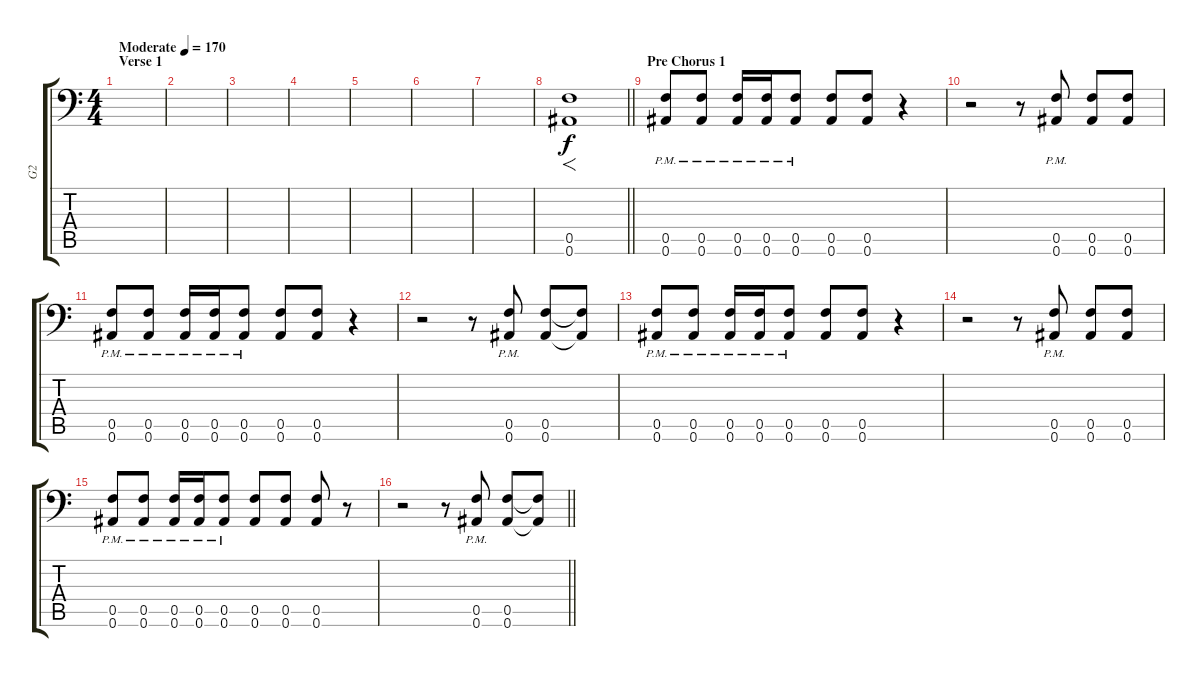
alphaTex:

\track ("G2" "G2") {instrument overdrivenguitar}
\staff {score tabs}
\tuning (C4 G3 Eb3 Bb2 F2 Bb1) {hide}
\ts (4 4)
\section ("" "Verse 1")
\tempo (170 "Moderate")
\clef f4
\ks c
|
|
|
|
|
|
|
\barLineRight lightlight
(0.5 0.6).1{f} |
\section ("" "Pre Chorus 1")
(0.5{pm} 0.6{pm}).8{dy f} (0.5{pm} 0.6{pm}).8 (0.5{pm} 0.6{pm}).16 (0.5{pm} 0.6{pm}).16 (0.5{pm} 0.6{pm}).8 (0.5 0.6).8 (0.5 0.6).8 r.4 |
r.2 r.8 (0.5{pm} 0.6{pm}).8 (0.5 0.6).8 (0.5 0.6).8 |
(0.5{pm} 0.6{pm}).8 (0.5{pm} 0.6{pm}).8 (0.5{pm} 0.6{pm}).16 (0.5{pm} 0.6{pm}).16 (0.5{pm} 0.6{pm}).8 (0.5 0.6).8 (0.5 0.6).8 r.4 |
r.2 r.8 (0.5{pm} 0.6{pm}).8 (0.5 0.6).8 (0.5{t} 0.6{t}).8 |
(0.5{pm} 0.6{pm}).8 (0.5{pm} 0.6{pm}).8 (0.5{pm} 0.6{pm}).16 (0.5{pm} 0.6{pm}).16 (0.5{pm} 0.6{pm}).8 (0.5 0.6).8 (0.5 0.6).8 r.4 |
r.2 r.8 (0.5{pm} 0.6{pm}).8 (0.5 0.6).8 (0.5 0.6).8 |
(0.5{pm} 0.6{pm}).8 (0.5{pm} 0.6{pm}).8 (0.5{pm} 0.6{pm}).16 (0.5{pm} 0.6{pm}).16 (0.5{pm} 0.6{pm}).8 (0.5 0.6).8 (0.5 0.6).8 (0.5 0.6).8 r.8 |
\barLineRight lightlight
r.2 r.8 (0.5{pm} 0.6{pm}).8 (0.5 0.6).8 (0.5{t} 0.6{t}).8
